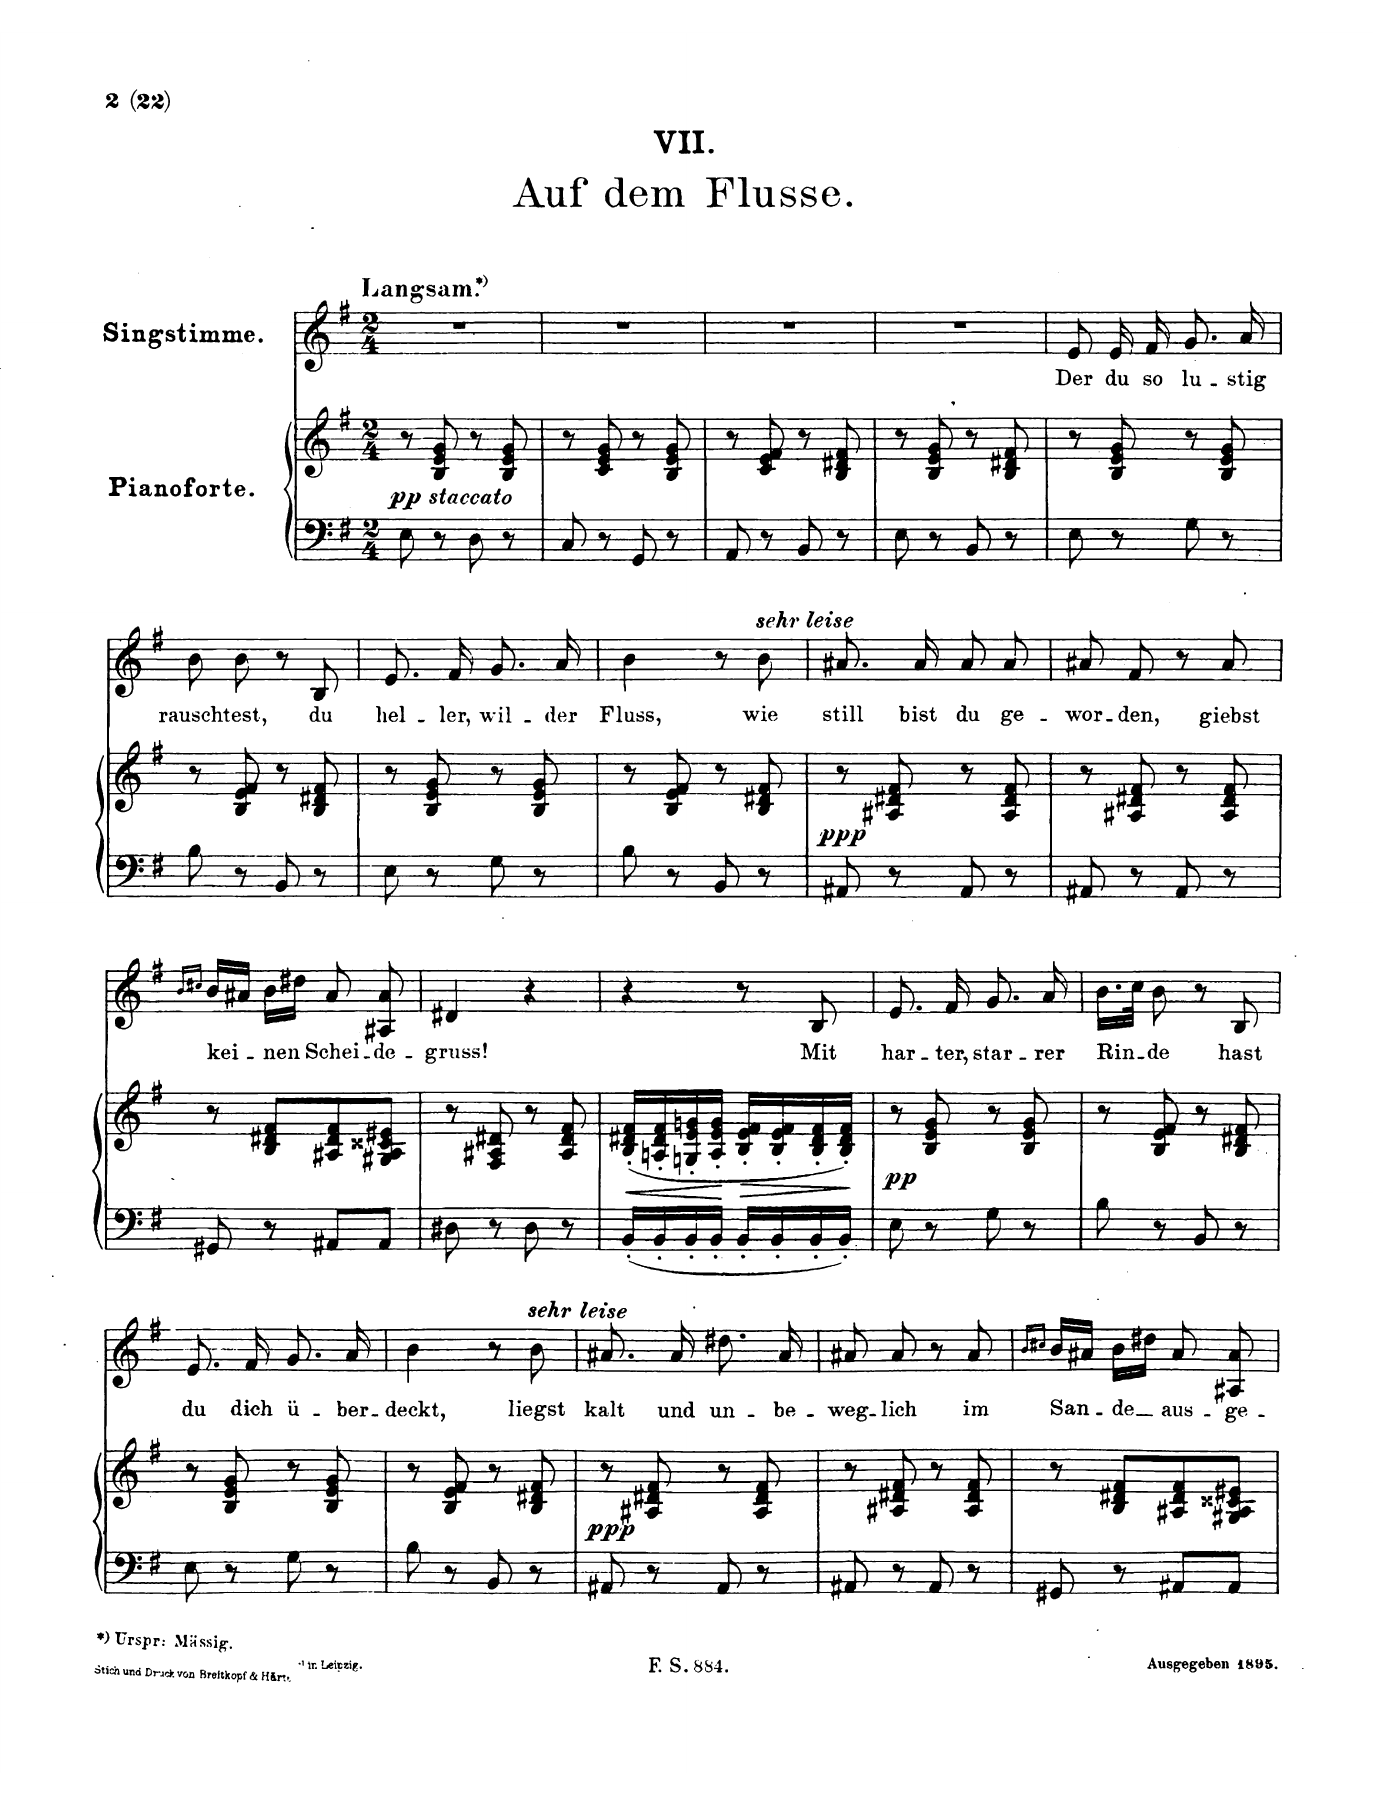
**kern	**kern	**dynam	**kern	**text
*part2	*part2	*part2	*part1	*part1
*staff3	*staff2	*staff2/3	*staff1	*staff1
*I"Pianoforte	*	*	*I"Singstimme Voice	*
*I'Pno	*	*	*	*
*clefF4	*clefG2	*	*clefG2	*
*k[f#]	*k[f#]	*	*k[f#]	*
*M2/4	*M2/4	*	*M2/4	*
=1	=1	=1	=1	=1
!	!	!	!LO:TX:a:B:t=Langsam	!
!	!	!LO:DY:b	!	!
8E\	8r	pp	2r	.
!	!LO:TX:i:t=staccato	!	!	!
8r	8B/ 8e/ 8g/	.	.	.
8D\	8r	.	.	.
8r	8B/ 8e/ 8g/	.	.	.
=2	=2	=2	=2	=2
8C/	8r	.	2r	.
8r	8c/ 8e/ 8g/	.	.	.
8GG/	8r	.	.	.
8r	8B/ 8e/ 8g/	.	.	.
=3	=3	=3	=3	=3
8AA/	8r	.	2r	.
8r	8c/ 8e/ 8f#/	.	.	.
8BB/	8r	.	.	.
8r	8B/ 8d#X/ 8f#/	.	.	.
=4	=4	=4	=4	=4
8E\	8r	.	2r	.
8r	8B/ 8e/ 8g/	.	.	.
8BB/	8r	.	.	.
8r	8B/ 8d#X/ 8f#/	.	.	.
=5	=5	=5	=5	=5
8E\	8r	.	8e/	Der
8r	8B/ 8e/ 8g/	.	16e/	du
.	.	.	16f#/	so
8G\	8r	.	8.g/	lu-
8r	8B/ 8e/ 8g/	.	.	.
.	.	.	16a/	-stig
=6	=6	=6	=6	=6
8B\	8r	.	8b\	rausch-
8r	8B/ 8e/ 8f#/	.	8b\	-test,
8BB/	8r	.	8r	.
8r	8B/ 8d#X/ 8f#/	.	8B/	du
=7	=7	=7	=7	=7
8E\	8r	.	8.e/	hel-
8r	8B/ 8e/ 8g/	.	.	.
.	.	.	16f#/	-ler,
8G\	8r	.	8.g/	wil-
8r	8B/ 8e/ 8g/	.	.	.
.	.	.	16a/	-der
=8	=8	=8	=8	=8
8B\	8r	.	4b\	Fluss,
8r	8B/ 8e/ 8f#/	.	.	.
!	!	!	!LO:TX:a:t=sehr leise	!
8BB/	8r	.	8r	.
8r	8B/ 8d#X/ 8f#/	.	8b\	wie
=9	=9	=9	=9	=9
!	!	!LO:DY:a=2	!	!
8AA#X/	8r	ppp	8.a#X/	still
8r	8A#X/ 8d#X/ 8f#/	.	.	.
.	.	.	16a#/	bist
8AA#/	8r	.	8a#/	du
8r	8A#/ 8d#/ 8f#/	.	8a#/	ge-
=10	=10	=10	=10	=10
8AA#X/	8r	.	8a#X/	-wor-
8r	8A#X/ 8d#X/ 8f#/	.	8f#/	-den,
8AA#/	8r	.	8r	.
8r	8A#/ 8d#/ 8f#/	.	8a#/	giebst
=11	=11	=11	=11	=11
.	.	.	16qb/LL	.
.	.	.	16qcc#X/JJ	.
8GG#X/	8r	.	16b/LL	kei-
.	.	.	16a#X/JJ	.
8r	8B/ 8d#X/ 8f#/	.	16b\LL	-nen
.	.	.	16dd#X\JJ	.
8AA#X/L	8A#X/ 8d#/ 8f#/L	.	8a#/	Schei-
8AA#/J	8G#X/ 8A#/ 8c##X/ 8e#X/J	.	8A#X/ 8a#/	-de-
=12	=12	=12	=12	=12
8D#X\	8r	.	4d#X/	-gruss!
8r	8F#/ 8A#X/ 8d#X/	.	.	.
8D#\	8r	.	4r	.
8r	8A#/ 8d#/ 8f#/	.	.	.
=13	=13	=13	=13	=13
!	!	!LO:HP:b	!	!
16BB'/LL	(>16B/' 16d#X/' 16f#/'LL	<	4r	.
16BB'/	16An/' 16d#/' 16f#/'	.	.	.
16BB'/	16Gn/' 16e/' 16g/'	.	.	.
16BB'/JJ	16A/' 16e/' 16g/'JJ	.	.	.
!	!	!LO:HP:n=1:b	!	!
16BB'/LL	16B/' 16e/' 16f#/'LL	[ >	8r	.
16BB'/	16B/' 16e/' 16f#/'	.	.	.
16BB'/	16B/' 16d#/' 16f#/'	.	8B/	Mit
16BB'/JJ	16B/' 16d#/' 16f#/'JJ)	.	.	.
.	.	]	.	.
=14	=14	=14	=14	=14
!	!	!LO:DY:b	!	!
8E\	8r	pp	8.e/	har-
8r	8B/ 8e/ 8g/	.	.	.
.	.	.	16f#/	-ter,
8G\	8r	.	8.g/	star-
8r	8B/ 8e/ 8g/	.	.	.
.	.	.	16a/	-rer
=15	=15	=15	=15	=15
8B\	8r	.	16.b\LL	Rin-
.	.	.	32cc\JJk	.
8r	8B/ 8e/ 8f#/	.	8b\	-de
8BB/	8r	.	8r	.
8r	8B/ 8d#X/ 8f#/	.	8B/	hast
=16	=16	=16	=16	=16
8E\	8r	.	8.e/	du
8r	8B/ 8e/ 8g/	.	.	.
.	.	.	16f#/	dich
8G\	8r	.	8.g/	ü-
8r	8B/ 8e/ 8g/	.	.	.
.	.	.	16a/	-ber-
=17	=17	=17	=17	=17
8B\	8r	.	4b\	-deckt,
8r	8B/ 8e/ 8f#/	.	.	.
8BB/	8r	.	8r	.
!	!	!	!LO:TX:i:t=sehr leise	!
8r	8B/ 8d#X/ 8f#/	.	8b\	liegst
=18	=18	=18	=18	=18
!	!	!LO:DY:b	!	!
8AA#X/	8r	ppp	8.a#X/	kalt
8r	8A#X/ 8d#X/ 8f#/	.	.	.
.	.	.	16a#/	und
8AA#/	8r	.	8.dd#X\	un-
8r	8A#/ 8d#/ 8f#/	.	.	.
.	.	.	16a#/	-be-
=19	=19	=19	=19	=19
8AA#X/	8r	.	8a#X/	-weg-
8r	8A#X/ 8d#X/ 8f#/	.	8a#/	-lich
8AA#/	8r	.	8r	.
8r	8A#/ 8d#/ 8f#/	.	8a#/	-im
=20	=20	=20	=20	=20
.	.	.	16qb/LL	.
.	.	.	16qcc#X/JJ	.
8GG#X/	8r	.	16b/LL	San-
.	.	.	16a#X/JJ	.
8r	8B/ 8d#X/ 8f#/	.	16b\LL	-de
.	.	.	16dd#X\JJ	.
8AA#X/L	8A#X/ 8d#/ 8f#/L	.	8a#/	aus-
8AA#/J	8G#X/ 8A#/ 8c##X/ 8e#X/J	.	8A#X/ 8a#/	-ge-
=	=	=	=	=
*-	*-	*-	*-	*-
